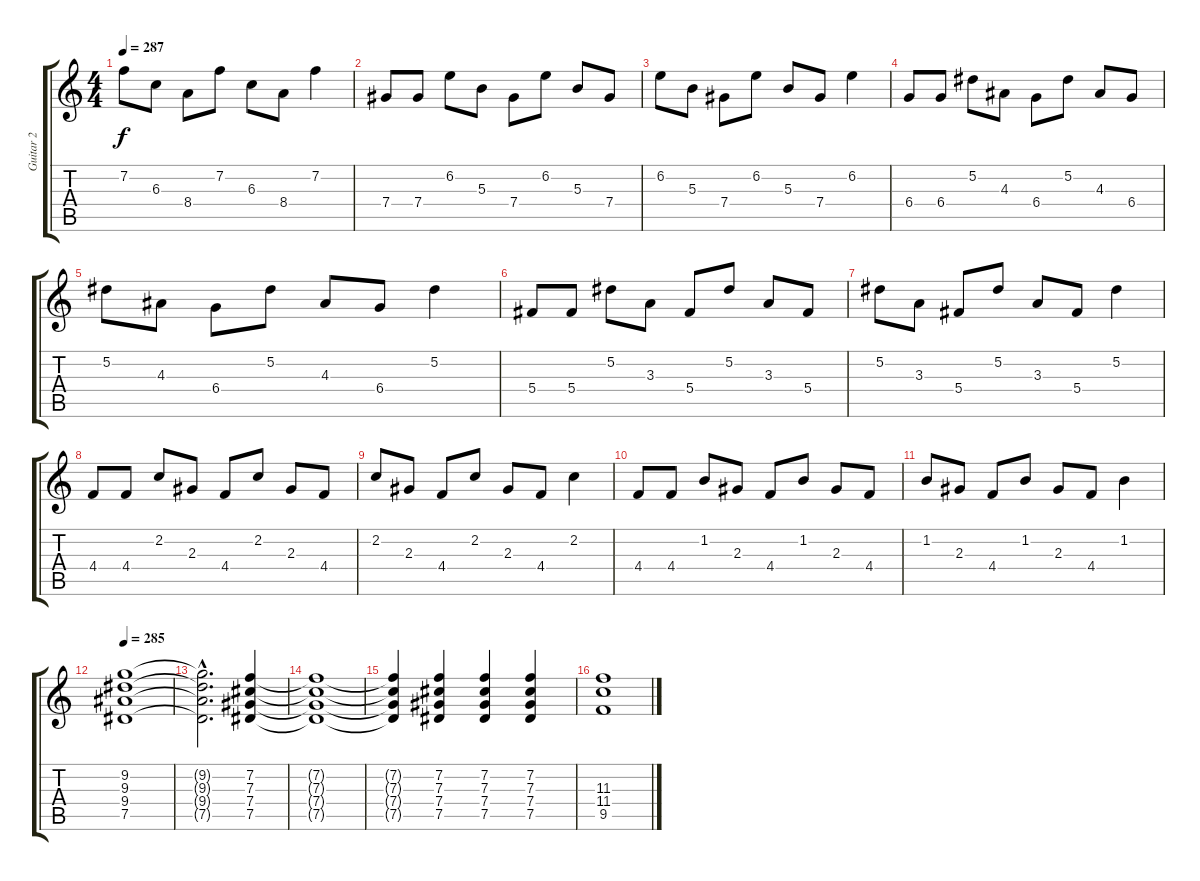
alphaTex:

\track ("Guitar 2" "Guitar 2") {instrument distortionguitar}
\staff {score tabs}
\tuning (Eb4 Bb3 Gb3 Db3 Ab2 Eb2) {hide}
\ts (4 4)
\tempo 287
\clef g2
\ks c
7.2.8{dy f} 6.3.8 8.4.8 7.2.8 6.3.8 8.4.8 7.2.4 |
7.4.8 7.4.8 6.2.8 5.3.8 7.4.8 6.2.8 5.3.8 7.4.8 |
6.2.8 5.3.8 7.4.8 6.2.8 5.3.8 7.4.8 6.2.4 |
6.4.8 6.4.8 5.2.8 4.3.8 6.4.8 5.2.8 4.3.8 6.4.8 |
5.2.8 4.3.8 6.4.8 5.2.8 4.3.8 6.4.8 5.2.4 |
5.4.8 5.4.8 5.2.8 3.3.8 5.4.8 5.2.8 3.3.8 5.4.8 |
5.2.8 3.3.8 5.4.8 5.2.8 3.3.8 5.4.8 5.2.4 |
4.4.8 4.4.8 2.2.8 2.3.8 4.4.8 2.2.8 2.3.8 4.4.8 |
2.2.8 2.3.8 4.4.8 2.2.8 2.3.8 4.4.8 2.2.4 |
4.4.8 4.4.8 1.2.8 2.3.8 4.4.8 1.2.8 2.3.8 4.4.8 |
1.2.8 2.3.8 4.4.8 1.2.8 2.3.8 4.4.8 1.2.4 |
\tempo 285
(9.2 9.3 9.4 7.5).1 |
(9.2{hac t} 9.3{hac t} 9.4{hac t} 7.5{hac t}).2{d} (7.2 7.3 7.4 7.5).4 |
(7.2{t} 7.3{t} 7.4{t} 7.5{t}).1 |
(7.2{t} 7.3{t} 7.4{t} 7.5{t}).4 (7.2 7.3 7.4 7.5).4 (7.2 7.3 7.4 7.5).4 (7.2 7.3 7.4 7.5).4 |
(11.3 11.4 9.5).1
